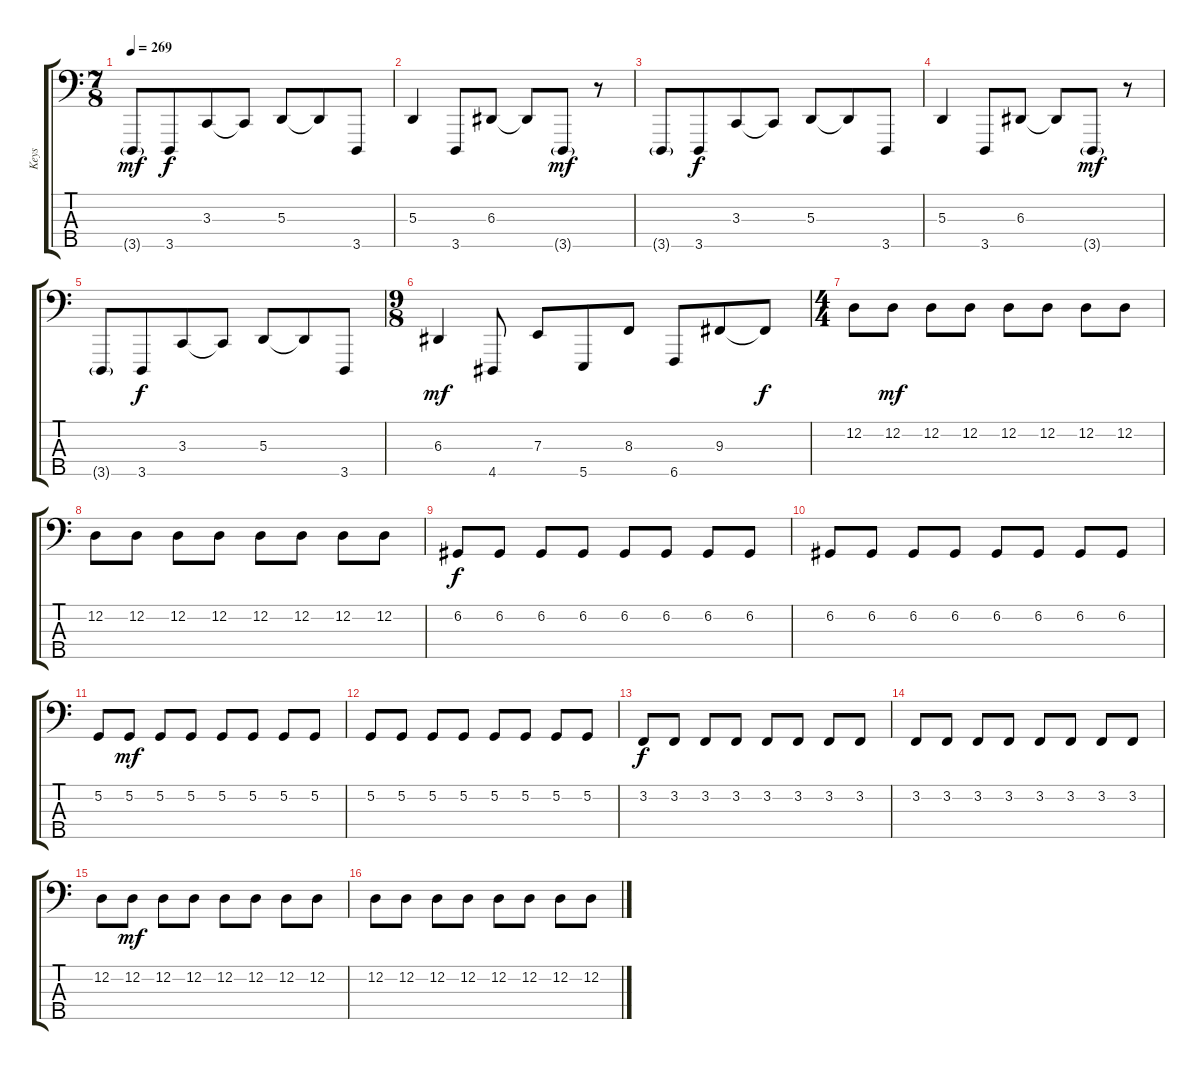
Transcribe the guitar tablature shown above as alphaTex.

\track ("Keys" "Keys") {instrument lead8bassandlead}
\staff {score tabs}
\tuning (G2 D2 A1 E1 B0) {hide}
\ts (7 8)
\tempo 269
\clef f4
\ks c
3.5{g}.8{dy mf} 3.5.8{dy f} 3.3.8 3.3{t}.8 5.3.8 5.3{t}.8 3.5.8 |
5.3.4 3.5.8 6.3.8 6.3{t}.8 3.5{g}.8{dy mf} r.8 |
3.5{g}.8 3.5.8{dy f} 3.3.8 3.3{t}.8 5.3.8 5.3{t}.8 3.5.8 |
5.3.4 3.5.8 6.3.8 6.3{t}.8 3.5{g}.8{dy mf} r.8 |
3.5{g}.8 3.5.8{dy f} 3.3.8 3.3{t}.8 5.3.8 5.3{t}.8 3.5.8 |
\ts (9 8)
6.3.4{dy mf} 4.5.8 7.3.8 5.5.8 8.3.8 6.5.8 9.3.8 9.3{t}.8{dy f} |
\ts (4 4)
12.2.8 12.2.8{dy mf} 12.2.8 12.2.8 12.2.8 12.2.8 12.2.8 12.2.8 |
12.2.8 12.2.8 12.2.8 12.2.8 12.2.8 12.2.8 12.2.8 12.2.8 |
6.2.8{dy f} 6.2.8 6.2.8 6.2.8 6.2.8 6.2.8 6.2.8 6.2.8 |
6.2.8 6.2.8 6.2.8 6.2.8 6.2.8 6.2.8 6.2.8 6.2.8 |
5.2.8 5.2.8{dy mf} 5.2.8 5.2.8 5.2.8 5.2.8 5.2.8 5.2.8 |
5.2.8 5.2.8 5.2.8 5.2.8 5.2.8 5.2.8 5.2.8 5.2.8 |
3.2.8{dy f} 3.2.8 3.2.8 3.2.8 3.2.8 3.2.8 3.2.8 3.2.8 |
3.2.8 3.2.8 3.2.8 3.2.8 3.2.8 3.2.8 3.2.8 3.2.8 |
12.2.8 12.2.8{dy mf} 12.2.8 12.2.8 12.2.8 12.2.8 12.2.8 12.2.8 |
12.2.8 12.2.8 12.2.8 12.2.8 12.2.8 12.2.8 12.2.8 12.2.8
